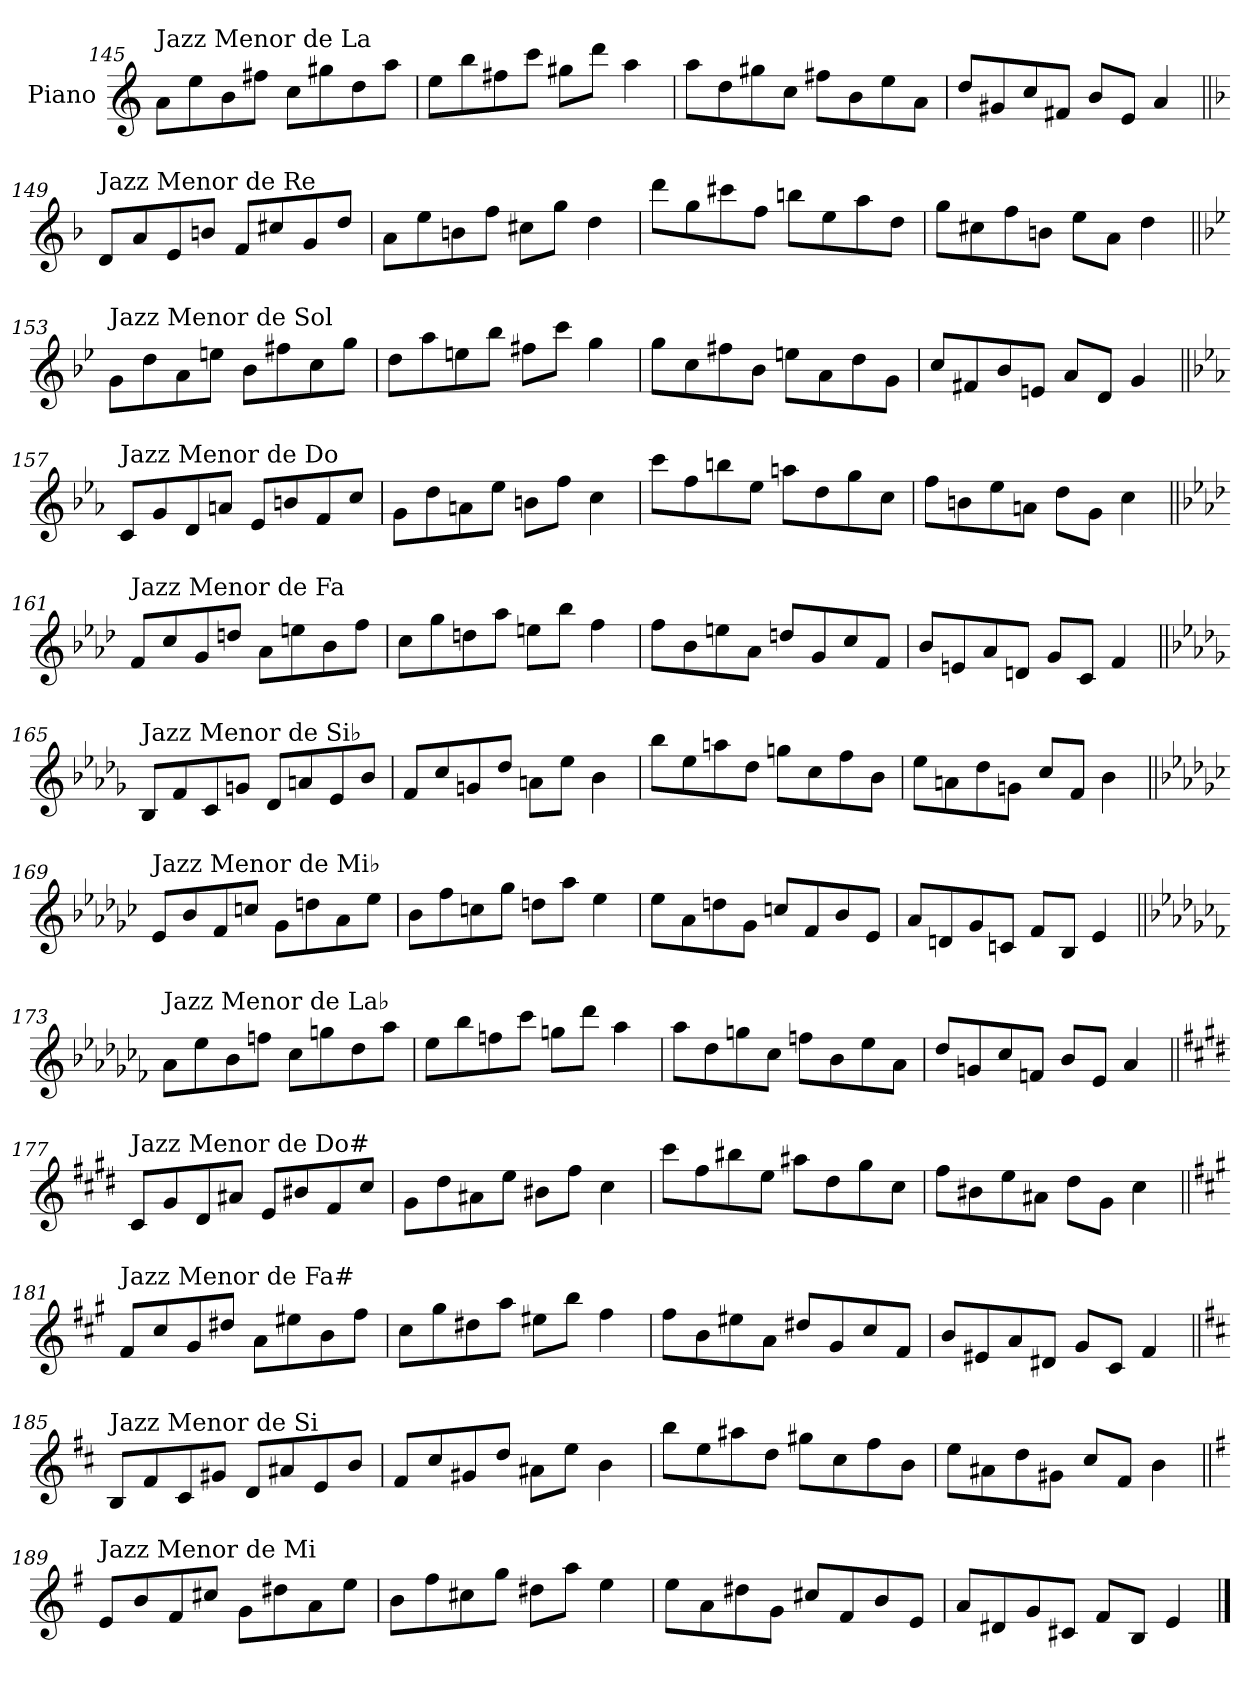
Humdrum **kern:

**kern
*part1
*staff1
*I"Piano
*I'Pno.
!!LO:PB:g=z
*clefG2
*k[]
=145
!LO:TX:a:t=Jazz Menor de La
8a\L
8ee\
8b\
8ff#X\J
8cc\L
8gg#X\
8dd\
8aa\J
=146
8ee\L
8bb\
8ff#X\
8ccc\J
8gg#X\L
8ddd\J
4aa\
=147
8aa\L
8dd\
8gg#X\
8cc\J
8ff#X\L
8b\
8ee\
8a\J
=148
8dd/L
8g#X/
8cc/
8f#X/J
8b/L
8e/J
4a/
!!LO:LB:g=z
=149||
*k[b-]
!LO:TX:a:t=Jazz Menor de Re
8d/L
8a/
8e/
8bn/J
8f/L
8cc#X/
8g/
8dd/J
=150
8a\L
8ee\
8bn\
8ff\J
8cc#X\L
8gg\J
4dd\
=151
8ddd\L
8gg\
8ccc#X\
8ff\J
8bbn\L
8ee\
8aa\
8dd\J
=152
8gg\L
8cc#X\
8ff\
8bn\J
8ee\L
8a\J
4dd\
!!LO:LB:g=z
=153||
*k[b-e-]
!LO:TX:a:t=Jazz Menor de Sol
8g\L
8dd\
8a\
8een\J
8b-\L
8ff#X\
8cc\
8gg\J
=154
8dd\L
8aa\
8een\
8bb-\J
8ff#X\L
8ccc\J
4gg\
=155
8gg\L
8cc\
8ff#X\
8b-\J
8een\L
8a\
8dd\
8g\J
=156
8cc/L
8f#X/
8b-/
8en/J
8a/L
8d/J
4g/
!!LO:LB:g=z
=157||
*k[b-e-a-]
!LO:TX:a:t=Jazz Menor de Do
8c/L
8g/
8d/
8an/J
8e-/L
8bn/
8f/
8cc/J
=158
8g\L
8dd\
8an\
8ee-\J
8bn\L
8ff\J
4cc\
=159
8ccc\L
8ff\
8bbn\
8ee-\J
8aan\L
8dd\
8gg\
8cc\J
=160
8ff\L
8bn\
8ee-\
8an\J
8dd\L
8g\J
4cc\
!!LO:LB:g=z
=161||
*k[b-e-a-d-]
!LO:TX:a:t=Jazz Menor de Fa
8f/L
8cc/
8g/
8ddn/J
8a-\L
8een\
8b-\
8ff\J
=162
8cc\L
8gg\
8ddn\
8aa-\J
8een\L
8bb-\J
4ff\
=163
8ff\L
8b-\
8een\
8a-\J
8ddn/L
8g/
8cc/
8f/J
=164
8b-/L
8en/
8a-/
8dn/J
8g/L
8c/J
4f/
!!LO:LB:g=z
=165||
*k[b-e-a-d-g-]
!LO:TX:a:t=Jazz Menor de Si♭
8B-/L
8f/
8c/
8gn/J
8d-/L
8an/
8e-/
8b-/J
=166
8f/L
8cc/
8gn/
8dd-/J
8an\L
8ee-\J
4b-\
=167
8bb-\L
8ee-\
8aan\
8dd-\J
8ggn\L
8cc\
8ff\
8b-\J
=168
8ee-\L
8an\
8dd-\
8gn\J
8cc/L
8f/J
4b-\
!!LO:LB:g=z
=169||
*k[b-e-a-d-g-c-]
!LO:TX:a:t=Jazz Menor de Mi♭
8e-/L
8b-/
8f/
8ccn/J
8g-\L
8ddn\
8a-\
8ee-\J
=170
8b-\L
8ff\
8ccn\
8gg-\J
8ddn\L
8aa-\J
4ee-\
=171
8ee-\L
8a-\
8ddn\
8g-\J
8ccn/L
8f/
8b-/
8e-/J
=172
8a-/L
8dn/
8g-/
8cn/J
8f/L
8B-/J
4e-/
!!LO:LB:g=z
=173||
*k[b-e-a-d-g-c-f-]
!LO:TX:a:t=Jazz Menor de La♭
8a-\L
8ee-\
8b-\
8ffn\J
8cc-\L
8ggn\
8dd-\
8aa-\J
=174
8ee-\L
8bb-\
8ffn\
8ccc-\J
8ggn\L
8ddd-\J
4aa-\
=175
8aa-\L
8dd-\
8ggn\
8cc-\J
8ffn\L
8b-\
8ee-\
8a-\J
=176
8dd-/L
8gn/
8cc-/
8fn/J
8b-/L
8e-/J
4a-/
!!LO:LB:g=z
=177||
*k[f#c#g#d#]
!LO:TX:a:t=Jazz Menor de Do#
8c#/L
8g#/
8d#/
8a#X/J
8e/L
8b#X/
8f#/
8cc#/J
=178
8g#\L
8dd#\
8a#X\
8ee\J
8b#X\L
8ff#\J
4cc#\
=179
8ccc#\L
8ff#\
8bb#X\
8ee\J
8aa#X\L
8dd#\
8gg#\
8cc#\J
=180
8ff#\L
8b#X\
8ee\
8a#X\J
8dd#\L
8g#\J
4cc#\
!!LO:LB:g=z
=181||
*k[f#c#g#]
!LO:TX:a:t=Jazz Menor de Fa#
8f#/L
8cc#/
8g#/
8dd#X/J
8a\L
8ee#X\
8b\
8ff#\J
=182
8cc#\L
8gg#\
8dd#X\
8aa\J
8ee#X\L
8bb\J
4ff#\
=183
8ff#\L
8b\
8ee#X\
8a\J
8dd#X/L
8g#/
8cc#/
8f#/J
=184
8b/L
8e#X/
8a/
8d#X/J
8g#/L
8c#/J
4f#/
!!LO:LB:g=z
=185||
*k[f#c#]
!LO:TX:a:t=Jazz Menor de Si
8B/L
8f#/
8c#/
8g#X/J
8d/L
8a#X/
8e/
8b/J
=186
8f#/L
8cc#/
8g#X/
8dd/J
8a#X\L
8ee\J
4b\
=187
8bb\L
8ee\
8aa#X\
8dd\J
8gg#X\L
8cc#\
8ff#\
8b\J
=188
8ee\L
8a#X\
8dd\
8g#X\J
8cc#/L
8f#/J
4b\
!!LO:LB:g=z
=189||
*k[f#]
!LO:TX:a:t=Jazz Menor de Mi
8e/L
8b/
8f#/
8cc#X/J
8g\L
8dd#X\
8a\
8ee\J
=190
8b\L
8ff#\
8cc#X\
8gg\J
8dd#X\L
8aa\J
4ee\
=191
8ee\L
8a\
8dd#X\
8g\J
8cc#X/L
8f#/
8b/
8e/J
=192
8a/L
8d#X/
8g/
8c#X/J
8f#/L
8B/J
4e/
==
*-
